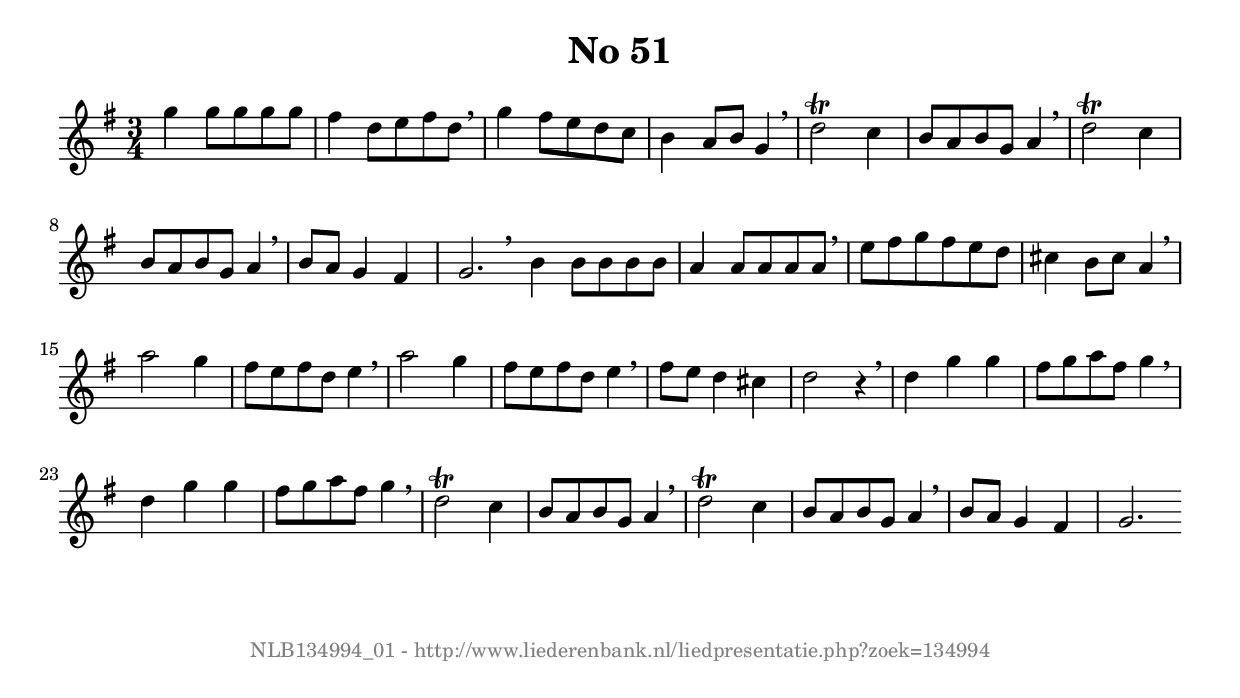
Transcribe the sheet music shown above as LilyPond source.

%
% produced by wce2krn 1.64 (7 June 2014)
%
\version"2.16"
#(append! paper-alist '(("long" . (cons (* 210 mm) (* 2000 mm)))))
#(set-default-paper-size "long")
sb = {\breathe}
mBreak = {\breathe }
bBreak = {\breathe }
x = {\once\override NoteHead #'style = #'cross }
gl=\glissando
itime={\override Staff.TimeSignature #'stencil = ##f }
ficta = {\once\set suggestAccidentals = ##t}
fine = {\once\override Score.RehearsalMark #'self-alignment-X = #1 \mark \markup {\italic{Fine}}}
dc = {\once\override Score.RehearsalMark #'self-alignment-X = #1 \mark \markup {\italic{D.C.}}}
dcf = {\once\override Score.RehearsalMark #'self-alignment-X = #1 \mark \markup {\italic{D.C. al Fine}}}
dcc = {\once\override Score.RehearsalMark #'self-alignment-X = #1 \mark \markup {\italic{D.C. al Coda}}}
ds = {\once\override Score.RehearsalMark #'self-alignment-X = #1 \mark \markup {\italic{D.S.}}}
dsf = {\once\override Score.RehearsalMark #'self-alignment-X = #1 \mark \markup {\italic{D.S. al Fine}}}
dsc = {\once\override Score.RehearsalMark #'self-alignment-X = #1 \mark \markup {\italic{D.S. al Coda}}}
pv = {\set Score.repeatCommands = #'((volta "1"))}
sv = {\set Score.repeatCommands = #'((volta "2"))}
tv = {\set Score.repeatCommands = #'((volta "3"))}
qv = {\set Score.repeatCommands = #'((volta "4"))}
xv = {\set Score.repeatCommands = #'((volta #f))}
\header{ tagline = ""
title = "No 51"
}
\score {{
\key g \major
\relative g'
{
\set melismaBusyProperties = #'()
\time 3/4
\tempo 4=120
\override Score.MetronomeMark #'transparent = ##t
\override Score.RehearsalMark #'break-visibility = #(vector #t #t #f)
g'4 g8 g g g fis4 d8 e fis d \sb g4 fis8 e d c b4 a8 b g4 \mBreak \bar "|"
d'2^\trill c4 b8 a b g a4 \sb d2^\trill c4 b8 a b g a4 \sb b8 a g4 fis g2. \bar ":|:" \bBreak
b4 b8 b b b a4 a8 a a a \sb e' fis g fis e d cis4 b8 cis a4 \mBreak \bar "|"
a'2 g4 fis8 e fis d e4 \sb a2 g4 fis8 e fis d e4 \sb fis8 e d4 cis d2 r4 \mBreak \bar "|"
d4 g g fis8 g a fis g4 \sb d g g fis8 g a fis g4 \mBreak \bar "|"
d2^\trill c4 b8 a b g a4 \sb d2^\trill c4 b8 a b g a4 \sb b8 a g4 fis g2. \bar ":|"
 }}
 \midi { }
 \layout {
            indent = 0.0\cm
}
}
\markup { \vspace #0 } \markup { \with-color #grey \fill-line { \center-column { \smaller "NLB134994_01 - http://www.liederenbank.nl/liedpresentatie.php?zoek=134994" } } }
